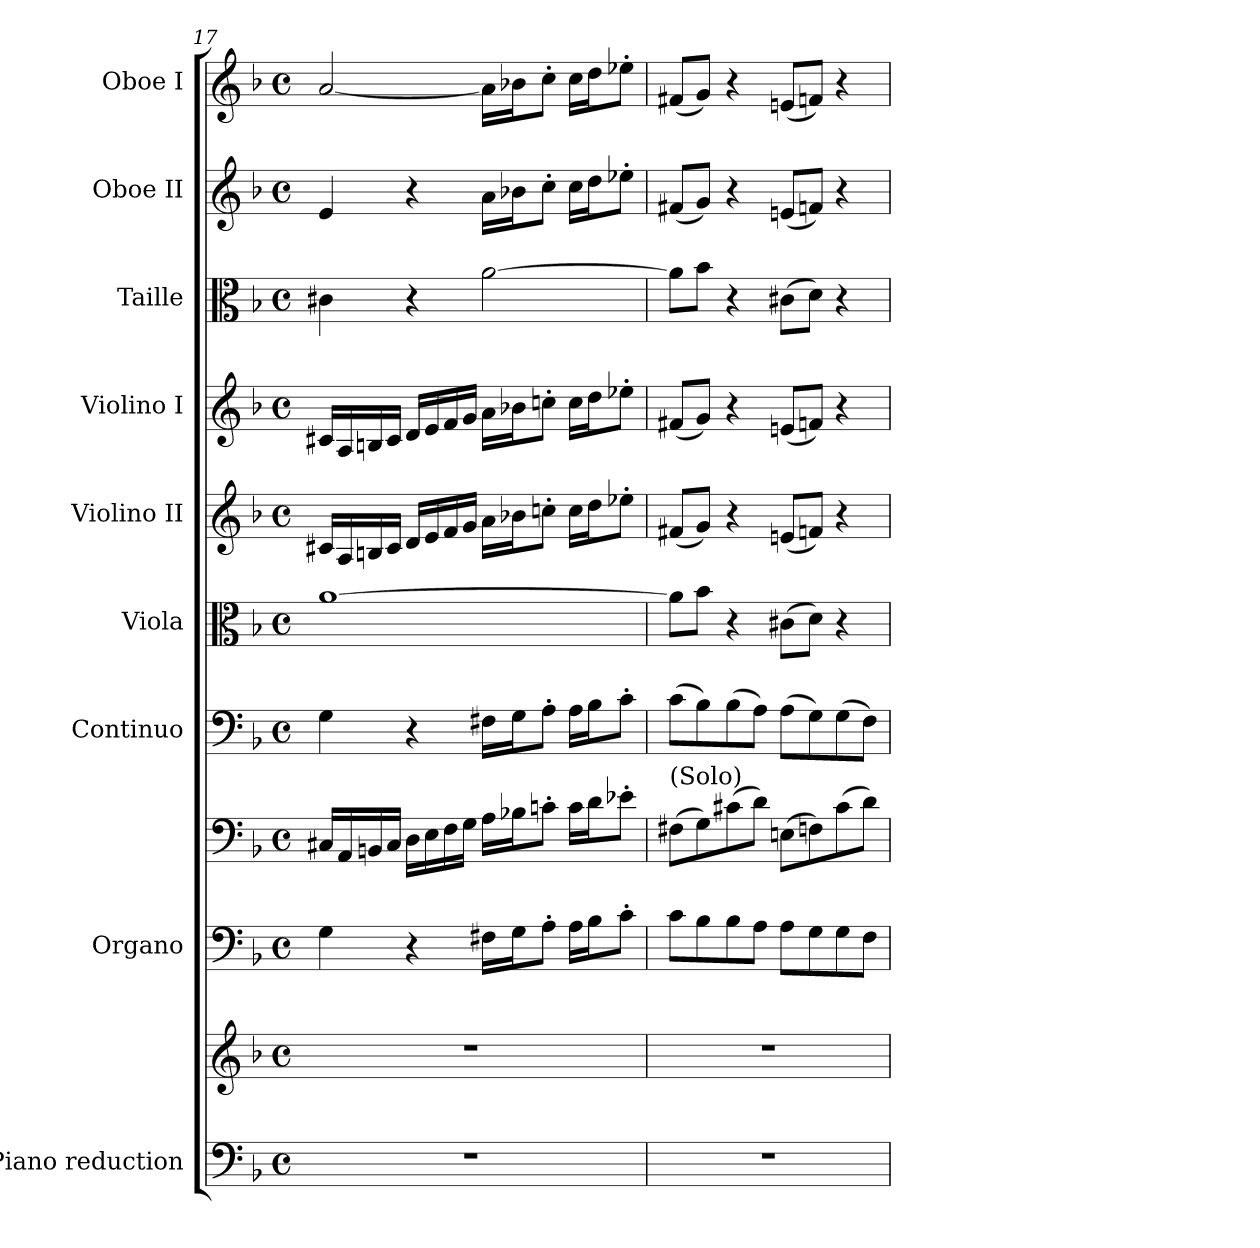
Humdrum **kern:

**kern	**kern	**kern	**kern	**kern	**kern	**kern	**kern	**kern	**kern	**kern
*part9	*part9	*part8	*part8	*part7	*part6	*part5	*part4	*part3	*part2	*part1
*staff11	*staff10	*staff9	*staff8	*staff7	*staff6	*staff5	*staff4	*staff3	*staff2	*staff1
*I"Piano reduction	*	*I"Organo	*	*I"Continuo	*I"Viola	*I"Violino II	*I"Violino I	*I"Taille	*I"Oboe II	*I"Oboe I
*I'Pno	*	*	*	*	*I'Vla	*I'Vln	*I'Vln	*	*I'Ob	*I'Ob
!!LO:PB:g=z
*clefF4	*clefG2	*clefF4	*clefF4	*clefF4	*clefC3	*clefG2	*clefG2	*clefC3	*clefG2	*clefG2
*k[b-]	*k[b-]	*k[b-]	*k[b-]	*k[b-]	*k[b-]	*k[b-]	*k[b-]	*k[b-]	*k[b-]	*k[b-]
*M4/4	*M4/4	*M4/4	*M4/4	*M4/4	*M4/4	*M4/4	*M4/4	*M4/4	*M4/4	*M4/4
*met(c)	*met(c)	*met(c)	*met(c)	*met(c)	*met(c)	*met(c)	*met(c)	*met(c)	*met(c)	*met(c)
=17	=17	=17	=17	=17	=17	=17	=17	=17	=17	=17
1r	1r	4G\	16C#X/LL	4G\	[1a	16c#X/LL	16c#X/LL	4c#X\	4e/	[2a/
.	.	.	16AA/	.	.	16A/	16A/	.	.	.
.	.	.	16BBn/	.	.	16Bn/	16Bn/	.	.	.
.	.	.	16C#/JJ	.	.	16c#/JJ	16c#/JJ	.	.	.
.	.	4r	16D\LL	4r	.	16d/LL	16d/LL	4r	4r	.
.	.	.	16E\	.	.	16e/	16e/	.	.	.
.	.	.	16F\	.	.	16f/	16f/	.	.	.
.	.	.	16G\JJ	.	.	16g/JJ	16g/JJ	.	.	.
.	.	16F#X\LL	16A\LL	16F#X\LL	.	16a\LL	16a\LL	[2a\	16a\LL	16a\LL]
.	.	16G\J	16B-X\J	16G\J	.	16b-X\J	16b-X\J	.	16b-X\J	16b-X\J
.	.	8A'\J	8cn'\J	8A'\J	.	8ccn'\J	8ccn'\J	.	8cc'\J	8cc'\J
.	.	16A\LL	16c\LL	16A\LL	.	16cc\LL	16cc\LL	.	16cc\LL	16cc\LL
.	.	16B-\J	16d\J	16B-\J	.	16dd\J	16dd\J	.	16dd\J	16dd\J
.	.	8c'\J	8e-X'\J	8c'\J	.	8ee-X'\J	8ee-X'\J	.	8ee-X'\J	8ee-X'\J
=18	=18	=18	=18	=18	=18	=18	=18	=18	=18	=18
!	!	!	!LO:TX:a:t=(Solo)	!	!	!	!	!	!	!
1r	1r	8c\L	(8F#X\L	(8c\L	8a\L]	(8f#X/L	(8f#X/L	8a\L]	(8f#X/L	(8f#X/L
.	.	8B-\	8G\)	8B-\)	8b-\J	8g/J)	8g/J)	8b-\J	8g/J)	8g/J)
.	.	8B-\	(8c#X\	(8B-\	4r	4r	4r	4r	4r	4r
.	.	8A\J	8d\J)	8A\J)	.	.	.	.	.	.
.	.	8A\L	(8En\L	(8A\L	(8c#X\L	(8en/L	(8en/L	(8c#X\L	(8en/L	(8en/L
.	.	8G\	8Fn\)	8G\)	8d\J)	8fn/J)	8fn/J)	8d\J)	8fn/J)	8fn/J)
.	.	8G\	(8c#\	(8G\	4r	4r	4r	4r	4r	4r
.	.	8F\J	8d\J)	8F\J)	.	.	.	.	.	.
=	=	=	=	=	=	=	=	=	=	=
*-	*-	*-	*-	*-	*-	*-	*-	*-	*-	*-
